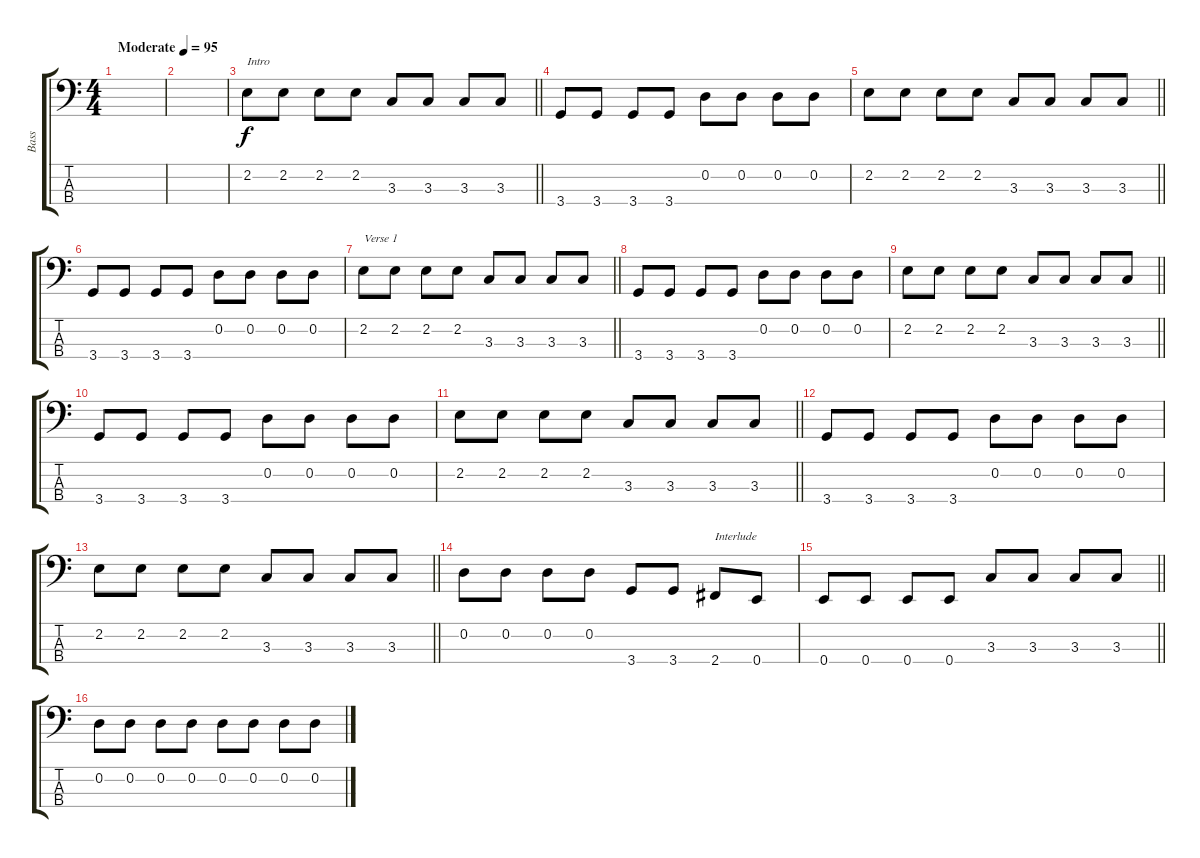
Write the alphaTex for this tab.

\track ("Bass" "Bass") {instrument electricbassfinger}
\staff {score tabs}
\tuning (G2 D2 A1 E1) {hide}
\ts (4 4)
\tempo (95 "Moderate")
\clef f4
\ks c
|
|
\barLineRight lightlight
2.2.8{txt "Intro"} 2.2.8 2.2.8 2.2.8 3.3.8 3.3.8 3.3.8 3.3.8 |
3.4.8 3.4.8 3.4.8 3.4.8 0.2.8 0.2.8 0.2.8 0.2.8 |
\barLineRight lightlight
2.2.8 2.2.8 2.2.8 2.2.8 3.3.8 3.3.8 3.3.8 3.3.8 |
3.4.8 3.4.8 3.4.8 3.4.8 0.2.8 0.2.8 0.2.8 0.2.8 |
\barLineRight lightlight
2.2.8{txt "Verse 1"} 2.2.8 2.2.8 2.2.8 3.3.8 3.3.8 3.3.8 3.3.8 |
3.4.8 3.4.8 3.4.8 3.4.8 0.2.8 0.2.8 0.2.8 0.2.8 |
\barLineRight lightlight
2.2.8 2.2.8 2.2.8 2.2.8 3.3.8 3.3.8 3.3.8 3.3.8 |
3.4.8 3.4.8 3.4.8 3.4.8 0.2.8 0.2.8 0.2.8 0.2.8 |
\barLineRight lightlight
2.2.8 2.2.8 2.2.8 2.2.8 3.3.8 3.3.8 3.3.8 3.3.8 |
3.4.8 3.4.8 3.4.8 3.4.8 0.2.8 0.2.8 0.2.8 0.2.8 |
\barLineRight lightlight
2.2.8 2.2.8 2.2.8 2.2.8 3.3.8 3.3.8 3.3.8 3.3.8 |
0.2.8 0.2.8 0.2.8 0.2.8 3.4.8 3.4.8 2.4.8{txt "Interlude"} 0.4.8 |
\barLineRight lightlight
0.4.8 0.4.8 0.4.8 0.4.8 3.3.8 3.3.8 3.3.8 3.3.8 |
0.2.8 0.2.8 0.2.8 0.2.8 0.2.8 0.2.8 0.2.8 0.2.8
